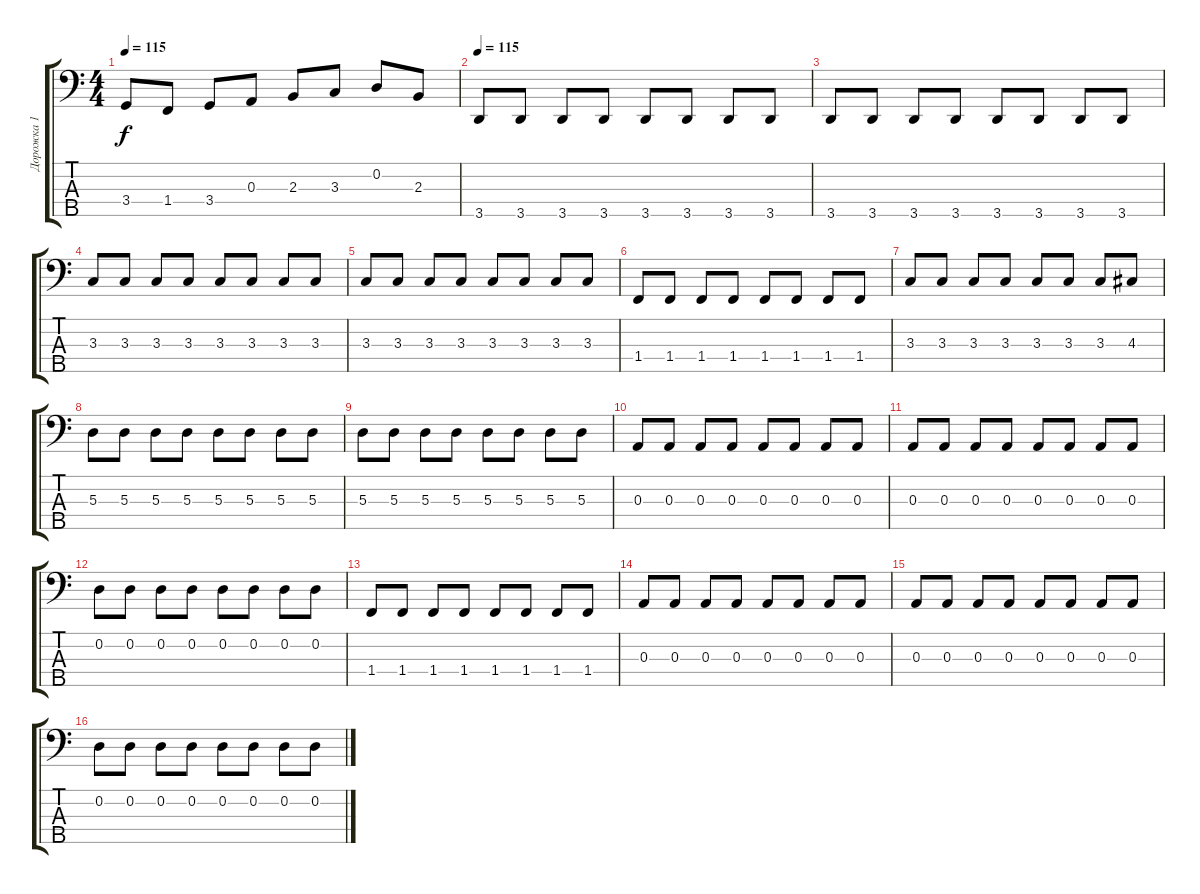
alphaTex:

\track ("Дорожка 1" "Дорожка 1") {instrument electricbasspick}
\staff {score tabs}
\tuning (G2 D2 A1 E1 B0) {hide}
\ts (4 4)
\tempo 115
\clef f4
\ks c
3.4.8{dy f} 1.4.8 3.4.8 0.3.8 2.3.8 3.3.8 0.2.8 2.3.8 |
\tempo 115
3.5.8 3.5.8 3.5.8 3.5.8 3.5.8 3.5.8 3.5.8 3.5.8 |
3.5.8 3.5.8 3.5.8 3.5.8 3.5.8 3.5.8 3.5.8 3.5.8 |
3.3.8 3.3.8 3.3.8 3.3.8 3.3.8 3.3.8 3.3.8 3.3.8 |
3.3.8 3.3.8 3.3.8 3.3.8 3.3.8 3.3.8 3.3.8 3.3.8 |
1.4.8 1.4.8 1.4.8 1.4.8 1.4.8 1.4.8 1.4.8 1.4.8 |
3.3.8 3.3.8 3.3.8 3.3.8 3.3.8 3.3.8 3.3.8 4.3.8 |
5.3.8 5.3.8 5.3.8 5.3.8 5.3.8 5.3.8 5.3.8 5.3.8 |
5.3.8 5.3.8 5.3.8 5.3.8 5.3.8 5.3.8 5.3.8 5.3.8 |
0.3.8 0.3.8 0.3.8 0.3.8 0.3.8 0.3.8 0.3.8 0.3.8 |
0.3.8 0.3.8 0.3.8 0.3.8 0.3.8 0.3.8 0.3.8 0.3.8 |
0.2.8 0.2.8 0.2.8 0.2.8 0.2.8 0.2.8 0.2.8 0.2.8 |
1.4.8 1.4.8 1.4.8 1.4.8 1.4.8 1.4.8 1.4.8 1.4.8 |
0.3.8 0.3.8 0.3.8 0.3.8 0.3.8 0.3.8 0.3.8 0.3.8 |
0.3.8 0.3.8 0.3.8 0.3.8 0.3.8 0.3.8 0.3.8 0.3.8 |
0.2.8 0.2.8 0.2.8 0.2.8 0.2.8 0.2.8 0.2.8 0.2.8
